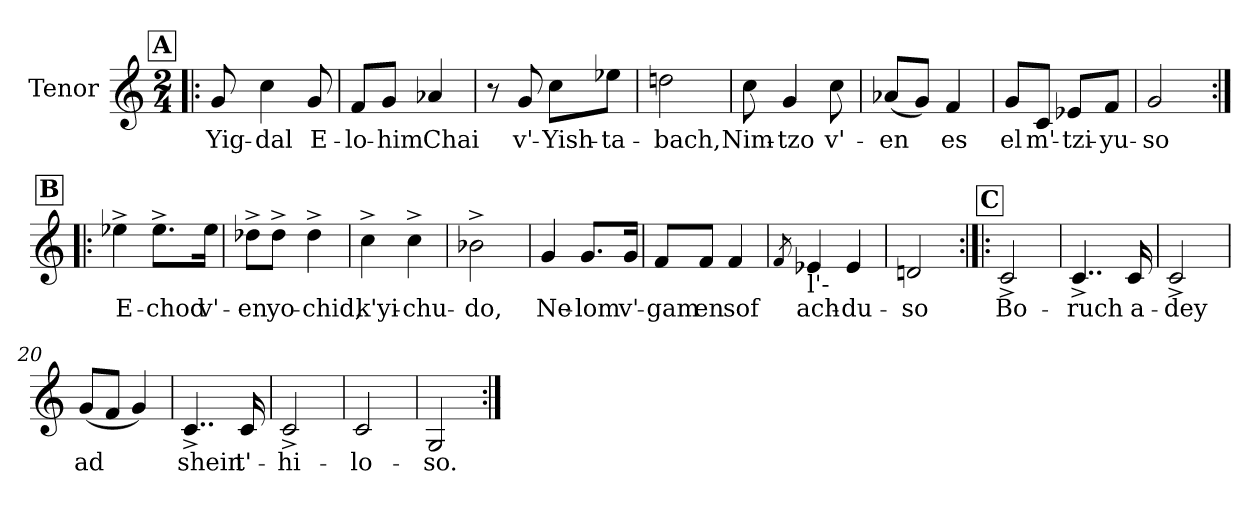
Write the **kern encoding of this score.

**kern	**text
*part1	*part1
*staff1	*staff1
*I"Tenor	*
*I'T	*
*clefG2	*
*k[]	*
*M2/4	*
!!LO:REH:place=s1:a:B:fs=14:t=A
=1!|:	=1!|:
8g/	Yig-
4cc\	-dal
8g/	E-
=2	=2
8f/L	-lo-
8g/J	-him
4a-X/	Chai
=3	=3
8r	.
8g/	v'-
8cc\L	-Yish-
8ee-X\J	-ta-
=4	=4
2ddn\	-bach,
!!LO:LB:g=z
=5	=5
8cc\	Nim-
4g/	-tzo
8cc\	v'-
=6	=6
(8a-X/L	-en
8g/J)	.
4f/	es
=7	=7
8g/L	el
8c/J	m'-
8e-X/L	-tzi-
8f/J	-yu-
=8	=8
2g/	-so
!!LO:LB:g=z
!!LO:REH:place=s1:a:B:fs=14:t=B
=9:|!|:	=9:|!|:
4ee-X^\	E-
8.ee-^\L	-chod
16ee-\Jk	v'-
=10	=10
8dd-X^\L	-en
8dd-^\J	yo-
4dd-^\	-chid,
=11	=11
4cc^\	k'yi-
4cc^\	-chu-
=12	=12
2b-X^\	-do,
!!LO:LB:g=z
=13	=13
4g/	Ne-
8.g/L	-lom
16g/Jk	v'-
=14	=14
8f/L	-gam
8f/J	en
4f/	sof
=15	=15
8qf/	.
!LO:TX:b:t=l'-	!
4e-X/	ach-
4e-/	-du-
=16	=16
2dn/	-so
!!LO:LB:g=z
!!LO:REH:place=s1:a:B:fs=14:t=C
=17:|!|:	=17:|!|:
2c^/	Bo-
=18	=18
4..c^/	-ruch
16c/	a-
=19	=19
2c^/	-dey
=20	=20
(8g/L	ad
8f/J	.
4g/)	.
!!LO:LB:g=z
=21	=21
4..c^/	shein
16c/	t'-
=22	=22
2c^/	-hi-
=23	=23
2c/	-lo-
=24	=24
2G/	-so.
=:|!	=:|!
*-	*-
